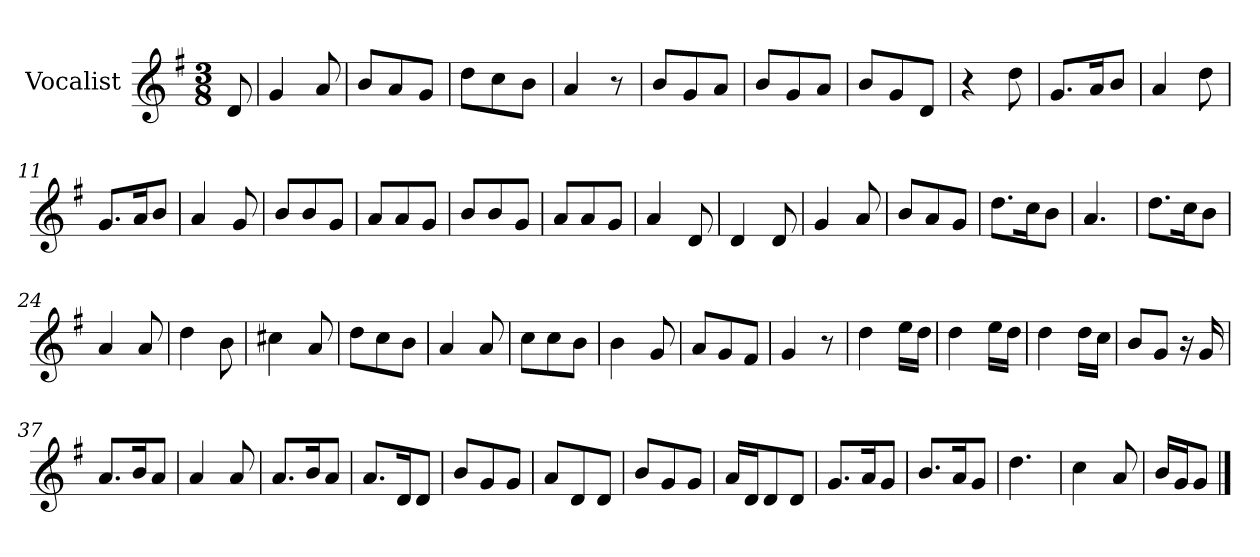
**kern
*part1
*staff1
*I"Vocalist
*k[f#]
*G:
*M3/8
=
8d
=1
4g
8a
=2
8bL
8a
8gJ
=3
8ddL
8cc
8bJ
=4
4a
8r
=5
8bL
8g
8aJ
=6
8bL
8g
8aJ
=7
8bL
8g
8dJ
=8
4r
8dd
=9
8.gL
16aK
8bJ
=10
4a
8dd
=11
8.gL
16aK
8bJ
=12
4a
8g
=13
8bL
8b
8gJ
=14
8aL
8a
8gJ
=15
8bL
8b
8gJ
=16
8aL
8a
8gJ
=17
4a
8d
=18
4d
8d
=19
4g
8a
=20
8bL
8a
8gJ
=21
8.ddL
16ccK
8bJ
=22
4.a
=23
8.ddL
16ccK
8bJ
=24
4a
8a
=25
4dd
8b
=26
4cc#X
8a
=27
8ddL
8cc
8bJ
=28
4a
8a
=29
8ccL
8cc
8bJ
=30
4b
8g
=31
8aL
8g
8f#J
=32
4g
8r
=33
4dd
16eeLL
16ddJJ
=34
4dd
16eeLL
16ddJJ
=35
4dd
16ddLL
16ccJJ
=36
8bL
8gJ
16r
16g
=37
8.aL
16bK
8aJ
=38
4a
8a
=39
8.aL
16bK
8aJ
=40
8.aL
16dK
8dJ
=41
8bL
8g
8gJ
=42
8aL
8d
8dJ
=43
8bL
8g
8gJ
=44
16aLL
16dJ
8d
8dJ
=45
8.gL
16aK
8gJ
=46
8.bL
16aK
8gJ
=47
4.dd
=48
4cc
8a
=49
16bLL
16gJ
8gJ
==
*-
